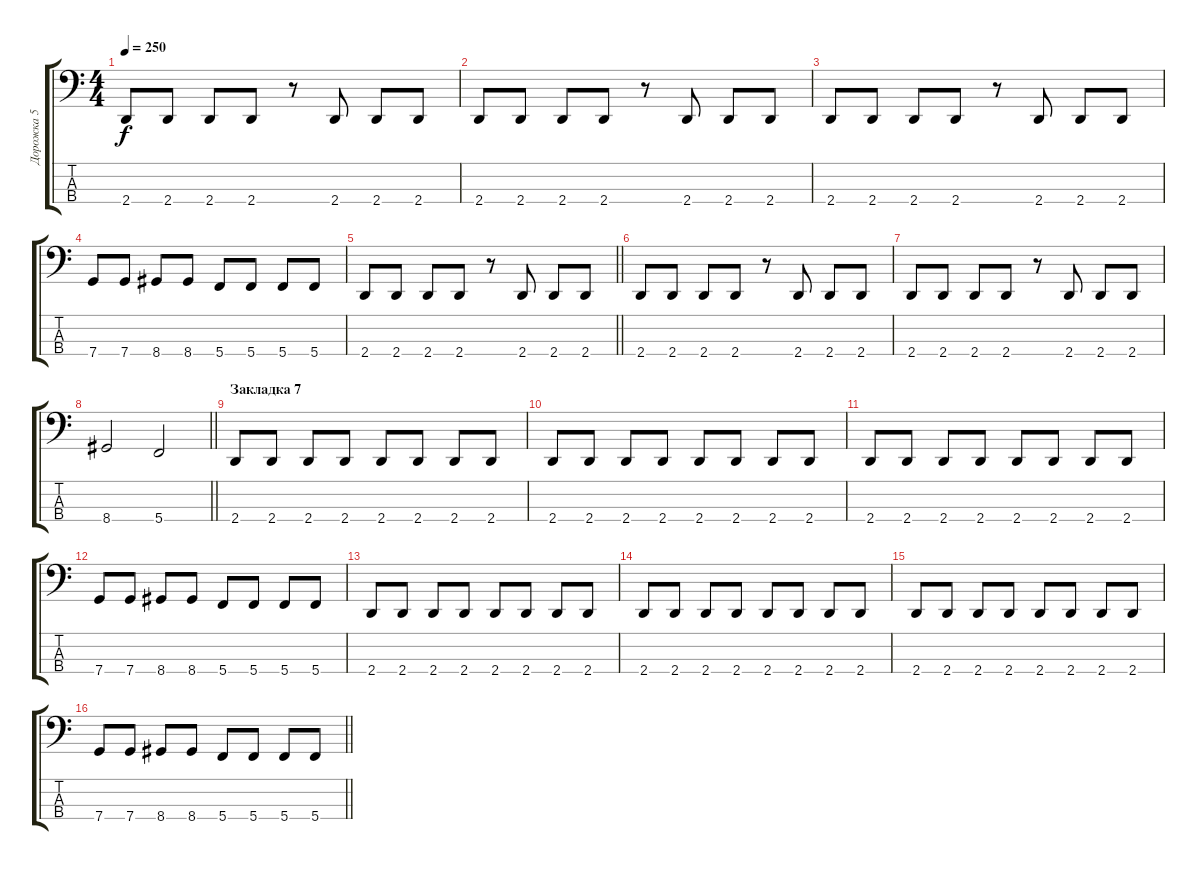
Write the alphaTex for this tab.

\track ("Дорожка 5" "Дорожка 5") {instrument electricbassfinger}
\staff {score tabs}
\tuning (F2 C2 G1 C1) {hide}
\ts (4 4)
\tempo 250
\clef f4
\ks c
2.4.8{dy f} 2.4.8 2.4.8 2.4.8 r.8 2.4.8 2.4.8 2.4.8 |
2.4.8 2.4.8 2.4.8 2.4.8 r.8 2.4.8 2.4.8 2.4.8 |
2.4.8 2.4.8 2.4.8 2.4.8 r.8 2.4.8 2.4.8 2.4.8 |
7.4.8 7.4.8 8.4.8 8.4.8 5.4.8 5.4.8 5.4.8 5.4.8 |
\barLineRight lightlight
2.4.8 2.4.8 2.4.8 2.4.8 r.8 2.4.8 2.4.8 2.4.8 |
2.4.8 2.4.8 2.4.8 2.4.8 r.8 2.4.8 2.4.8 2.4.8 |
2.4.8 2.4.8 2.4.8 2.4.8 r.8 2.4.8 2.4.8 2.4.8 |
\barLineRight lightlight
8.4.2 5.4.2 |
\section ("" "Закладка 7")
2.4.8 2.4.8 2.4.8 2.4.8 2.4.8 2.4.8 2.4.8 2.4.8 |
2.4.8 2.4.8 2.4.8 2.4.8 2.4.8 2.4.8 2.4.8 2.4.8 |
2.4.8 2.4.8 2.4.8 2.4.8 2.4.8 2.4.8 2.4.8 2.4.8 |
7.4.8 7.4.8 8.4.8 8.4.8 5.4.8 5.4.8 5.4.8 5.4.8 |
2.4.8 2.4.8 2.4.8 2.4.8 2.4.8 2.4.8 2.4.8 2.4.8 |
2.4.8 2.4.8 2.4.8 2.4.8 2.4.8 2.4.8 2.4.8 2.4.8 |
2.4.8 2.4.8 2.4.8 2.4.8 2.4.8 2.4.8 2.4.8 2.4.8 |
\barLineRight lightlight
7.4.8 7.4.8 8.4.8 8.4.8 5.4.8 5.4.8 5.4.8 5.4.8
